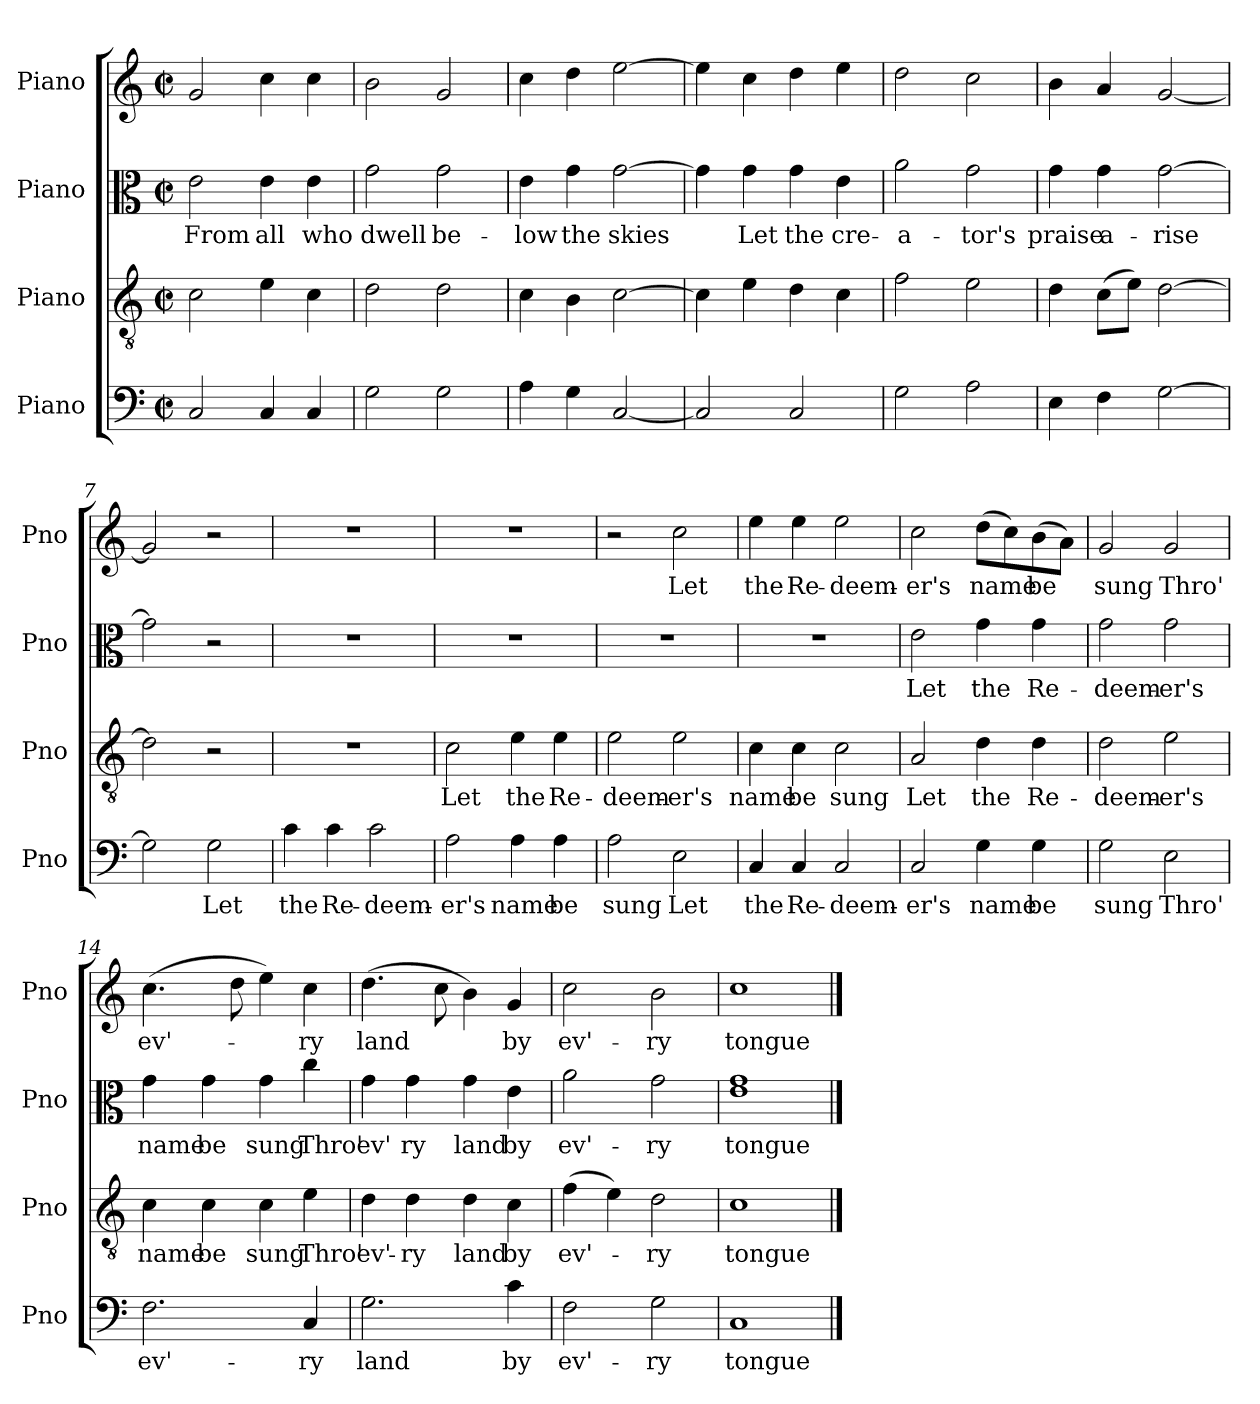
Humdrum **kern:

**kern	**text	**kern	**text	**kern	**text	**kern	**text
*part4	*part4	*part3	*part3	*part2	*part2	*part1	*part1
*staff4	*staff4	*staff3	*staff3	*staff2	*staff2	*staff1	*staff1
*I"Piano	*	*I"Piano	*	*I"Piano	*	*I"Piano	*
*I'Pno	*	*I'Pno	*	*I'Pno	*	*I'Pno	*
*clefF4	*	*clefGv2	*	*clefC3	*	*clefG2	*
*k[]	*	*k[]	*	*k[]	*	*k[]	*
*M2/2	*	*M2/2	*	*M2/2	*	*M2/2	*
*met(c|)	*	*met(c|)	*	*met(c|)	*	*met(c|)	*
=1	=1	=1	=1	=1	=1	=1	=1
!	!	!	!	!	!LO:LY:b	!	!
2C/	.	2c\	.	2e\	From	2g/	.
!	!	!	!	!	!LO:LY:b	!	!
4C/	.	4e\	.	4e\	all	4cc\	.
!	!	!	!	!	!LO:LY:b	!	!
4C/	.	4c\	.	4e\	who	4cc\	.
=2	=2	=2	=2	=2	=2	=2	=2
!	!	!	!	!	!LO:LY:b	!	!
2G\	.	2d\	.	2g\	dwell	2b\	.
!	!	!	!	!	!LO:LY:b	!	!
2G\	.	2d\	.	2g\	be-	2g/	.
=3	=3	=3	=3	=3	=3	=3	=3
!	!	!	!	!	!LO:LY:b	!	!
4A\	.	4c\	.	4e\	low	4cc\	.
!	!	!	!	!	!LO:LY:b	!	!
4G\	.	4B\	.	4g\	the	4dd\	.
!	!	!	!	!	!LO:LY:b	!	!
[2C/	.	[2c\	.	[2g\	skies	[2ee\	.
=4	=4	=4	=4	=4	=4	=4	=4
2C/]	.	4c\]	.	4g\]	.	4ee\]	.
!	!	!	!	!	!LO:LY:b	!	!
.	.	4e\	.	4g\	Let	4cc\	.
!	!	!	!	!	!LO:LY:b	!	!
2C/	.	4d\	.	4g\	the	4dd\	.
!	!	!	!	!	!LO:LY:b	!	!
.	.	4c\	.	4e\	cre-	4ee\	.
=5	=5	=5	=5	=5	=5	=5	=5
!	!	!	!	!	!LO:LY:b	!	!
2G\	.	2f\	.	2a\	-a-	2dd\	.
!	!	!	!	!	!LO:LY:b	!	!
2A\	.	2e\	.	2g\	-tor's	2cc\	.
=6	=6	=6	=6	=6	=6	=6	=6
!	!	!	!	!	!LO:LY:b	!	!
4E\	.	4d\	.	4g\	praise	4b\	.
!	!	!	!	!	!LO:LY:b	!	!
4F\	.	(>8c\L	.	4g\	a-	4a/	.
.	.	8e\J)	.	.	.	.	.
!	!	!	!	!	!LO:LY:b	!	!
[2G\	.	[2d\	.	[2g\	-rise	[2g/	.
!!LO:LB:g=z
=7	=7	=7	=7	=7	=7	=7	=7
2G\]	.	2d\]	.	2g\]	.	2g/]	.
!	!LO:LY:b	!	!	!	!	!	!
2G\	Let	2r	.	2r	.	2r	.
=8	=8	=8	=8	=8	=8	=8	=8
!	!LO:LY:b	!	!	!	!	!	!
4c\	the	1r	.	1r	.	1r	.
!	!LO:LY:b	!	!	!	!	!	!
4c\	Re-	.	.	.	.	.	.
!	!LO:LY:b	!	!	!	!	!	!
2c\	-deem-	.	.	.	.	.	.
=9	=9	=9	=9	=9	=9	=9	=9
!	!LO:LY:b	!	!LO:LY:b	!	!	!	!
2A\	-er's	2c\	Let	1r	.	1r	.
!	!LO:LY:b	!	!LO:LY:b	!	!	!	!
4A\	name	4e\	the	.	.	.	.
!	!LO:LY:b	!	!LO:LY:b	!	!	!	!
4A\	be	4e\	Re-	.	.	.	.
=10	=10	=10	=10	=10	=10	=10	=10
!	!LO:LY:b	!	!LO:LY:b	!	!	!	!
2A\	sung	2e\	-deem-	1r	.	2r	.
!	!LO:LY:b	!	!LO:LY:b	!	!	!	!LO:LY:b
2E\	Let	2e\	-er's	.	.	2cc\	Let
=11	=11	=11	=11	=11	=11	=11	=11
!	!LO:LY:b	!	!LO:LY:b	!	!	!	!LO:LY:b
4C/	the	4c\	name	1r	.	4ee\	the
!	!LO:LY:b	!	!LO:LY:b	!	!	!	!LO:LY:b
4C/	Re-	4c\	be	.	.	4ee\	Re-
!	!LO:LY:b	!	!LO:LY:b	!	!	!	!LO:LY:b
2C/	-deem-	2c\	sung	.	.	2ee\	-deem-
=12	=12	=12	=12	=12	=12	=12	=12
!	!LO:LY:b	!	!LO:LY:b	!	!LO:LY:b	!	!LO:LY:b
2C/	-er's	2A/	Let	2e\	Let	2cc\	-er's
!	!LO:LY:b	!	!LO:LY:b	!	!LO:LY:b	!	!LO:LY:b
4G\	name	4d\	the	4g\	the	(>8dd\L	name
.	.	.	.	.	.	8cc\)	.
!	!LO:LY:b	!	!LO:LY:b	!	!LO:LY:b	!	!LO:LY:b
4G\	be	4d\	Re-	4g\	Re-	(>8b\	be
.	.	.	.	.	.	8a\J)	.
!!LO:LB:g=z
=13	=13	=13	=13	=13	=13	=13	=13
!	!LO:LY:b	!	!LO:LY:b	!	!LO:LY:b	!	!LO:LY:b
2G\	sung	2d\	-deem-	2g\	-deem-	2g/	sung
!	!LO:LY:b	!	!LO:LY:b	!	!LO:LY:b	!	!LO:LY:b
2E\	Thro'	2e\	-er's	2g\	-er's	2g/	Thro'
=14	=14	=14	=14	=14	=14	=14	=14
!	!LO:LY:b	!	!LO:LY:b	!	!LO:LY:b	!	!LO:LY:b
2.F\	ev'-	4c\	name	4g\	name	(>4.cc\	ev'-
!	!	!	!LO:LY:b	!	!LO:LY:b	!	!
.	.	4c\	be	4g\	be	.	.
.	.	.	.	.	.	8dd\	.
!	!	!	!LO:LY:b	!	!LO:LY:b	!	!
.	.	4c\	sung	4g\	sung	4ee\)	.
!	!LO:LY:b	!	!LO:LY:b	!	!LO:LY:b	!	!LO:LY:b
4C/	-ry	4e\	Thro'	4cc\	Thro'	4cc\	ry
=15	=15	=15	=15	=15	=15	=15	=15
!	!LO:LY:b	!	!LO:LY:b	!	!LO:LY:b	!	!LO:LY:b
2.G\	land	4d\	ev'-	4g\	ev'	(>4.dd\	land
!	!	!	!LO:LY:b	!	!LO:LY:b	!	!
.	.	4d\	-ry	4g\	ry	.	.
.	.	.	.	.	.	8cc\	.
!	!	!	!LO:LY:b	!	!LO:LY:b	!	!
.	.	4d\	land	4g\	land	4b\)	.
!	!LO:LY:b	!	!LO:LY:b	!	!LO:LY:b	!	!LO:LY:b
4c\	by	4c\	by	4e\	by	4g/	by
=16	=16	=16	=16	=16	=16	=16	=16
!	!LO:LY:b	!	!LO:LY:b	!	!LO:LY:b	!	!LO:LY:b
2F\	ev'-	(>4f\	ev'-	2a\	ev'-	2cc\	ev'-
.	.	4e\)	.	.	.	.	.
!	!LO:LY:b	!	!LO:LY:b	!	!LO:LY:b	!	!LO:LY:b
2G\	-ry	2d\	-ry	2g\	-ry	2b\	-ry
=17	=17	=17	=17	=17	=17	=17	=17
!	!LO:LY:b	!	!LO:LY:b	!	!LO:LY:b	!	!LO:LY:b
1C	tongue	1c	tongue	1e 1g	tongue	1cc	tongue
==	==	==	==	==	==	==	==
*-	*-	*-	*-	*-	*-	*-	*-
